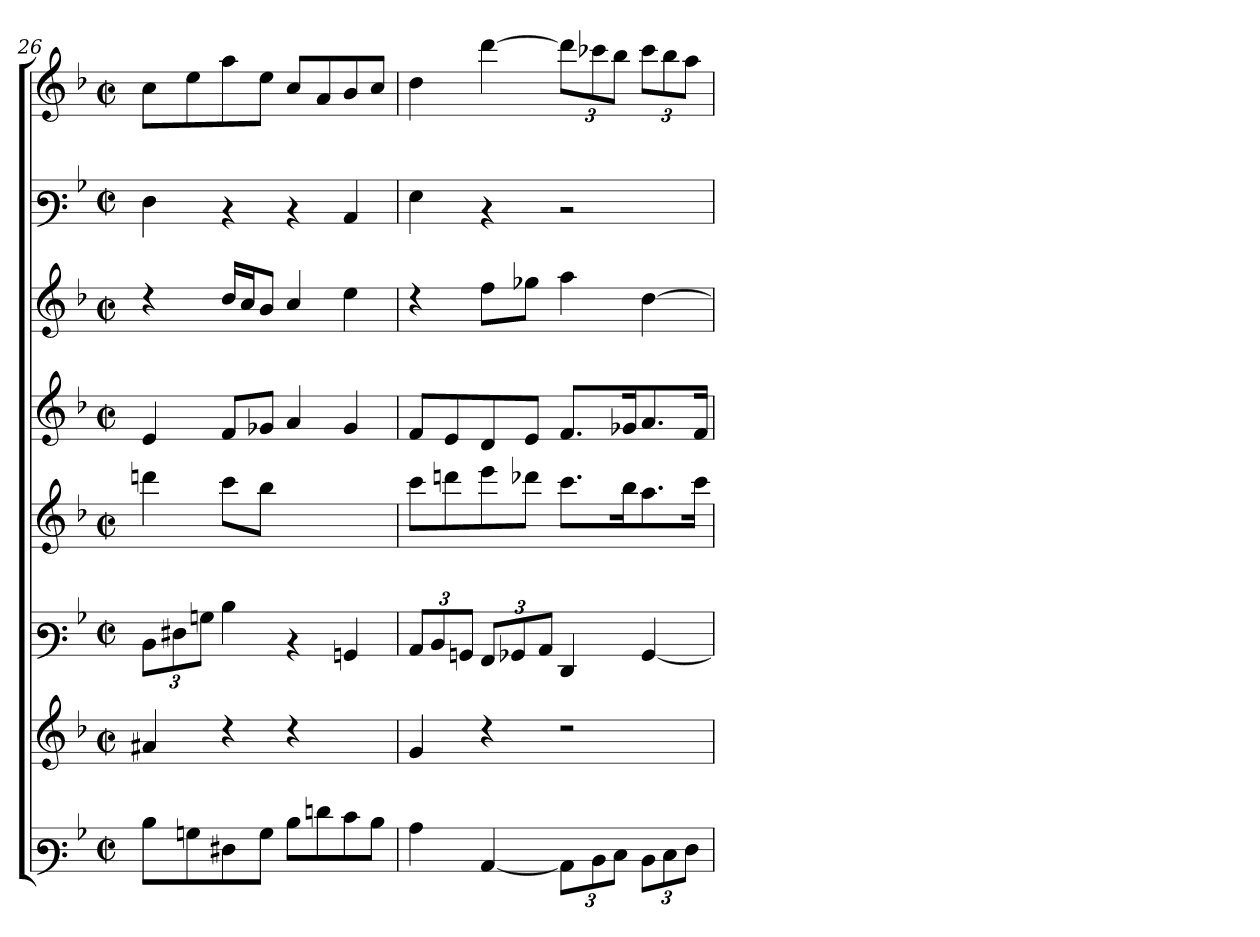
**kern	**kern	**kern	**kern	**kern	**kern	**kern	**kern
*part8	*part7	*part6	*part5	*part4	*part3	*part2	*part1
*staff8	*staff7	*staff6	*staff5	*staff4	*staff3	*staff2	*staff1
*I'V	*I'V	*I'V	*I'V	*I'V	*I'V	*I'V	*I'V
!!LO:LB:g=z
*clefF3	*clefG3	*clefF3	*clefG3	*clefG3	*clefG3	*clefF3	*clefG3
*k[b-]	*k[b-]	*k[b-]	*k[b-]	*k[b-]	*k[b-]	*k[b-]	*k[b-]
*M2/2	*M2/2	*M2/2	*M2/2	*M2/2	*M2/2	*M2/2	*M2/2
*met(c|)	*met(c|)	*met(c|)	*met(c|)	*met(c|)	*met(c|)	*met(c|)	*met(c|)
=26	=26	=26	=26	=26	=26	=26	=26
8d\L	4f#X/	12D\L	4bbn\	4c/	4rb	4F\	8a\L
.	.	12F#X\	.	.	.	.	.
8Bn\	.	.	.	.	.	.	8cc\
.	.	12Bn\J	.	.	.	.	.
8F#X\	4rb	4d\	8aa\L	8d/L	16b-/LL	4rD	8ff\
.	.	.	.	.	16a/J	.	.
8B\J	.	.	8gg\J	8e-X/J	8g/J	.	8cc\J
8d\L	4rb	4rD	2ryy	4f/	4a/	4rD	8a/L
8fn\	.	.	.	.	.	.	8f/
8e\	4ryy	4BBn/	.	4e-/	4cc\	4C/	8g/
8d\J	.	.	.	.	.	.	8a/J
=27	=27	=27	=27	=27	=27	=27	=27
4c\	4e/	12C/L	8aa\L	8d/L	4rb	4G\	4b-\
.	.	12D/	.	.	.	.	.
.	.	.	8bbn\	8c/	.	.	.
.	.	12BBn/J	.	.	.	.	.
[>4C/	4rb	12AA/L	8ccc\	8B-/	8dd\L	4rD	[>4bb-\
.	.	12BB-X/	.	.	.	.	.
.	.	.	8bb-X\J	8c/J	8ee-X\J	.	.
.	.	12C/J	.	.	.	.	.
12C\L]	2rb	4FF/	8.aa\L	8.d/L	4ff\	2rE	12bb-\L]
12D\	.	.	.	.	.	.	12aa-X\
12E\J	.	.	.	.	.	.	12gg\J
.	.	.	16gg\k	16e-X/k	.	.	.
12D\L	.	[<4BB-/	8.ff\	8.f/	[>4b-\	.	12aa-\L
12E\	.	.	.	.	.	.	12gg\
12F\J	.	.	.	.	.	.	12ff\J
.	.	.	16aa\Jk	16d/Jk	.	.	.
=	=	=	=	=	=	=	=
*-	*-	*-	*-	*-	*-	*-	*-
